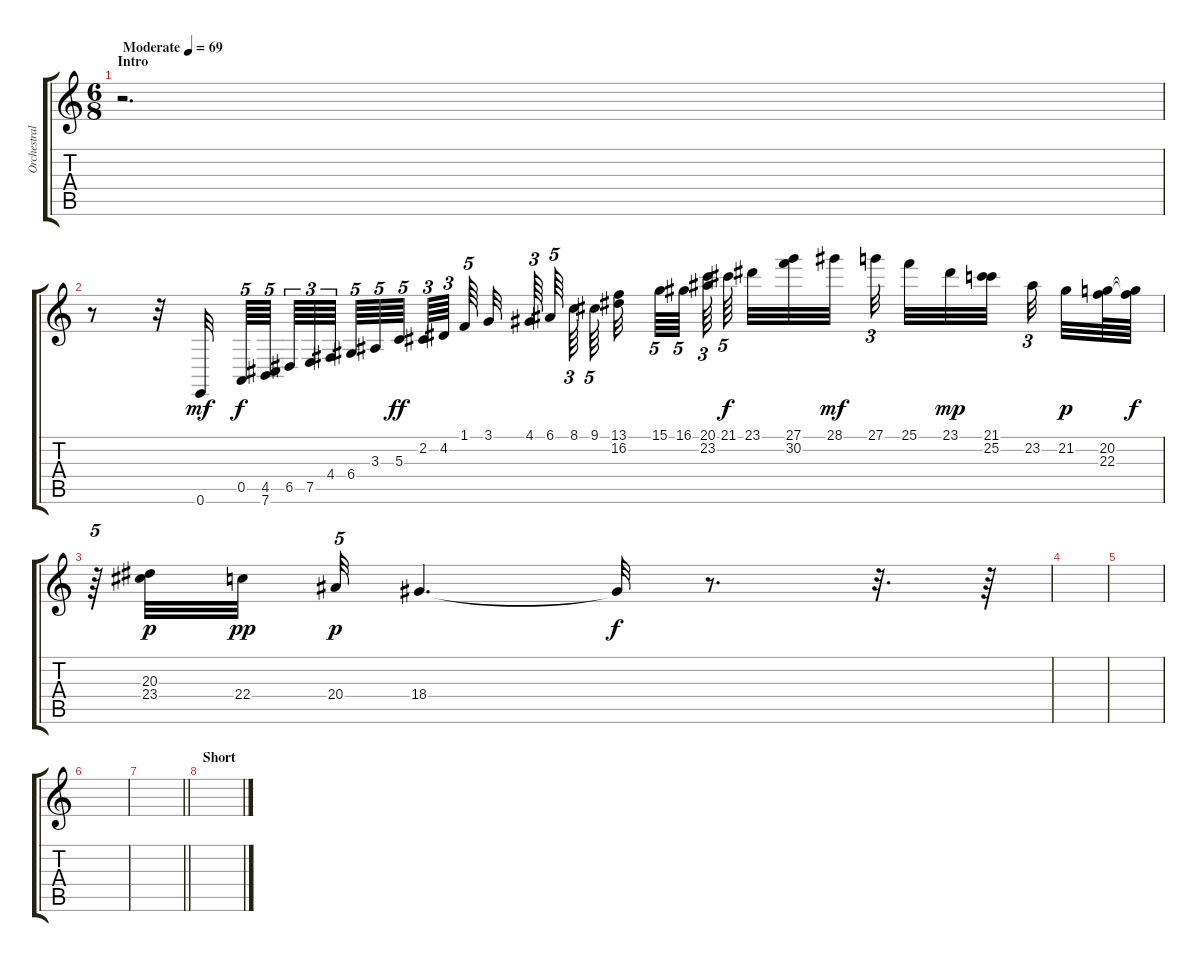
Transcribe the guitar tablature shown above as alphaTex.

\track ("Orchestral" "Orchestral") {instrument orchestralharp}
\staff {score tabs}
\tuning (E4 B3 G3 D3 A2 E2) {hide}
\ts (6 8)
\section ("" "Intro")
\tempo (69 "Moderate")
\clef g2
\ks c
r.2{d dy mf instrument orchestralharp} |
r.8 r.32 0.6.32{beam splitsecondary} 0.5.64{tu (5 4) dy f} (4.5 7.6).64{tu (5 4)} 6.5.64{tu (3 2)} 7.5.64{tu (3 2)} 4.4.64{tu (3 2)} 6.4.64{tu (5 4)} 3.3.64{tu (5 4)} 5.3.64{tu (5 4) dy ff} 2.2.64{tu (3 2)} 4.2.64{tu (3 2)} 1.1.64{tu (5 4) beam splitsecondary} 3.1.32{beam splitsecondary} 4.1.64{tu (3 2)} 6.1.64{tu (5 4)} 8.1.64{tu (3 2)} 9.1.64{tu (5 4) beam splitsecondary} (13.1 16.2).32{beam splitsecondary} 15.1.64{tu (5 4)} 16.1.64{tu (5 4)} (20.1 23.2).64{tu (3 2)} 21.1.64{tu (5 4) dy f beam splitsecondary} 23.1.32 (27.1 30.2).32 28.1.32{dy mf beam splitsecondary} 27.1.32{tu (3 2) beam splitsecondary} 25.1.32 23.1.32{dy mp} (21.1 25.2).32{beam splitsecondary} 23.2.32{tu (3 2) beam splitsecondary} 21.2.32{dy p} (20.2 22.3).64 (20.2{t} 22.3{t}).64{dy f} |
r.64{tu (5 4)} (20.3 23.4).32{dy p} 22.4.32{dy pp beam splitsecondary} 20.4.32{tu (5 4) dy p} 18.4.4{d} 18.4{t}.32{dy f} r.8{d} r.32{d} r.64 |
|
|
|
\barLineRight lightlight
|
\section ("" "Short")
